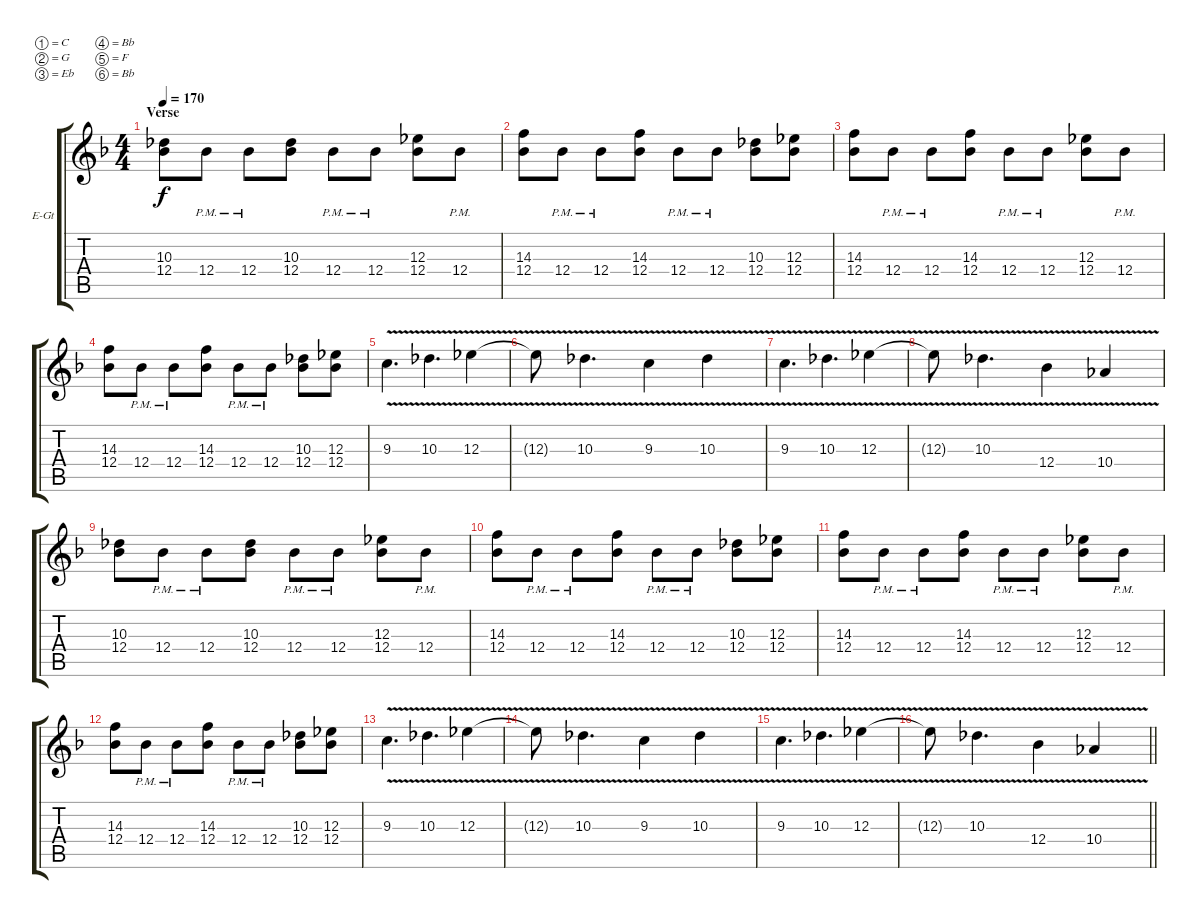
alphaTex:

\bracketExtendMode groupsimilarinstruments
\firstSystemTrackNameOrientation horizontal
\otherSystemsTrackNameOrientation horizontal
\track ("Björn Gelotte" "E-Gt") {instrument distortionguitar}
\staff {score tabs}
\tuning (C4 G3 Eb3 Bb2 F2 Bb1)
\ts (4 4)
\section ("" "Verse")
\tempo 170
\clef g2
\scale
0.333916
\ks dminor
(10.3 12.4).8{dy f} 12.4{pm}.8 12.4{pm}.8 (10.3 12.4).8 12.4{pm}.8 12.4{pm}.8 (12.3 12.4).8 12.4{pm}.8 |
\scale
0.332168 (14.3 12.4).8 12.4{pm}.8 12.4{pm}.8 (14.3 12.4).8 12.4{pm}.8 12.4{pm}.8 (10.3 12.4).8 (12.3 12.4).8 |
\scale
0.390947 (14.3 12.4).8 12.4{pm}.8 12.4{pm}.8 (14.3 12.4).8 12.4{pm}.8 12.4{pm}.8 (12.3 12.4).8 12.4{pm}.8 |
\scale
0.390947 (14.3 12.4).8 12.4{pm}.8 12.4{pm}.8 (14.3 12.4).8 12.4{pm}.8 12.4{pm}.8 (10.3 12.4).8 (12.3 12.4).8 |
\scale
0.218107 9.3{v}.4{d} 10.3{v}.4{d} 12.3{v}.4 |
\scale
0.369458 12.3{v t}.8 10.3{v}.4{d} 9.3{v}.4 10.3{v}.4 |
\scale
0.261084 9.3{v}.4{d} 10.3{v}.4{d} 12.3{v}.4 |
\scale
0.369458 12.3{v t}.8 10.3{v}.4{d} 12.4{v}.4 10.4{v}.4 |
\scale
0.334501 (10.3 12.4).8 12.4{pm}.8 12.4{pm}.8 (10.3 12.4).8 12.4{pm}.8 12.4{pm}.8 (12.3 12.4).8 12.4{pm}.8 |
\scale
0.33275 (14.3 12.4).8 12.4{pm}.8 12.4{pm}.8 (14.3 12.4).8 12.4{pm}.8 12.4{pm}.8 (10.3 12.4).8 (12.3 12.4).8 |
\scale
0.33275 (14.3 12.4).8 12.4{pm}.8 12.4{pm}.8 (14.3 12.4).8 12.4{pm}.8 12.4{pm}.8 (12.3 12.4).8 12.4{pm}.8 |
\scale
0.426009 (14.3 12.4).8 12.4{pm}.8 12.4{pm}.8 (14.3 12.4).8 12.4{pm}.8 12.4{pm}.8 (10.3 12.4).8 (12.3 12.4).8 |
\scale
0.237668 9.3{v}.4{d} 10.3{v}.4{d} 12.3{v}.4 |
\scale
0.336323 12.3{v t}.8 10.3{v}.4{d} 9.3{v}.4 10.3{v}.4 |
\scale
0.281167 9.3{v}.4{d} 10.3{v}.4{d} 12.3{v}.4 |
\scale
0.397878
\barLineRight lightlight
12.3{v t}.8 10.3{v}.4{d} 12.4{v}.4 10.4{v}.4
